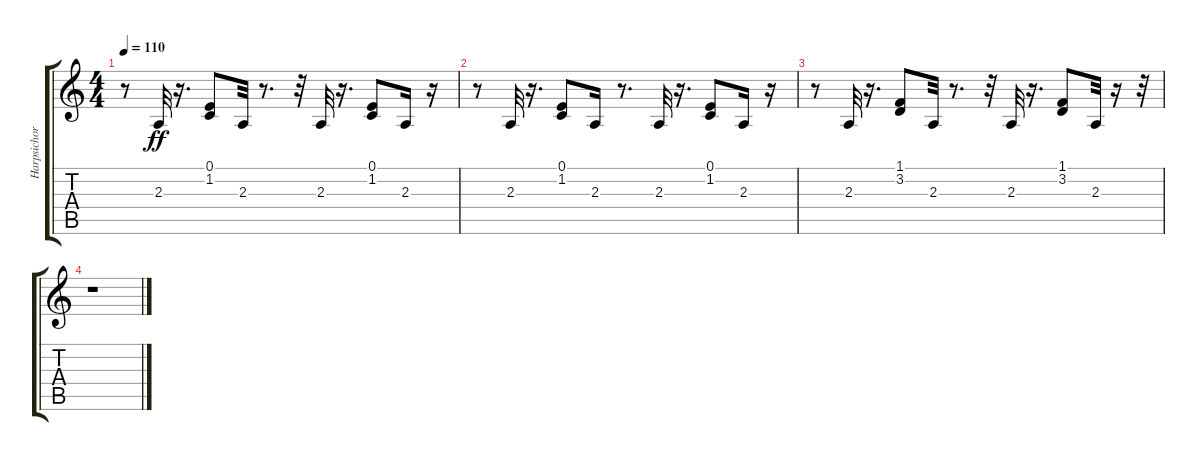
\track ("Harpsichord" "Harpsichor") {instrument harpsichord}
\staff {score tabs}
\tuning (E4 B3 G3 D3 A2 E2) {hide}
\ts (4 4)
\tempo 110
\clef g2
\ks c
r.8{dy ff} 2.3.32 r.16{d} (0.1 1.2).8 2.3.32 r.8{d} r.32 2.3.32 r.16{d} (0.1 1.2).8 2.3.16 r.16 |
r.8 2.3.32 r.16{d} (0.1 1.2).8 2.3.16 r.8{d} 2.3.32 r.16{d} (0.1 1.2).8 2.3.16 r.16 |
r.8 2.3.32 r.16{d} (1.1 3.2).8 2.3.32 r.8{d} r.32 2.3.32 r.16{d} (1.1 3.2).8 2.3.32 r.16 r.32 |
r.1
